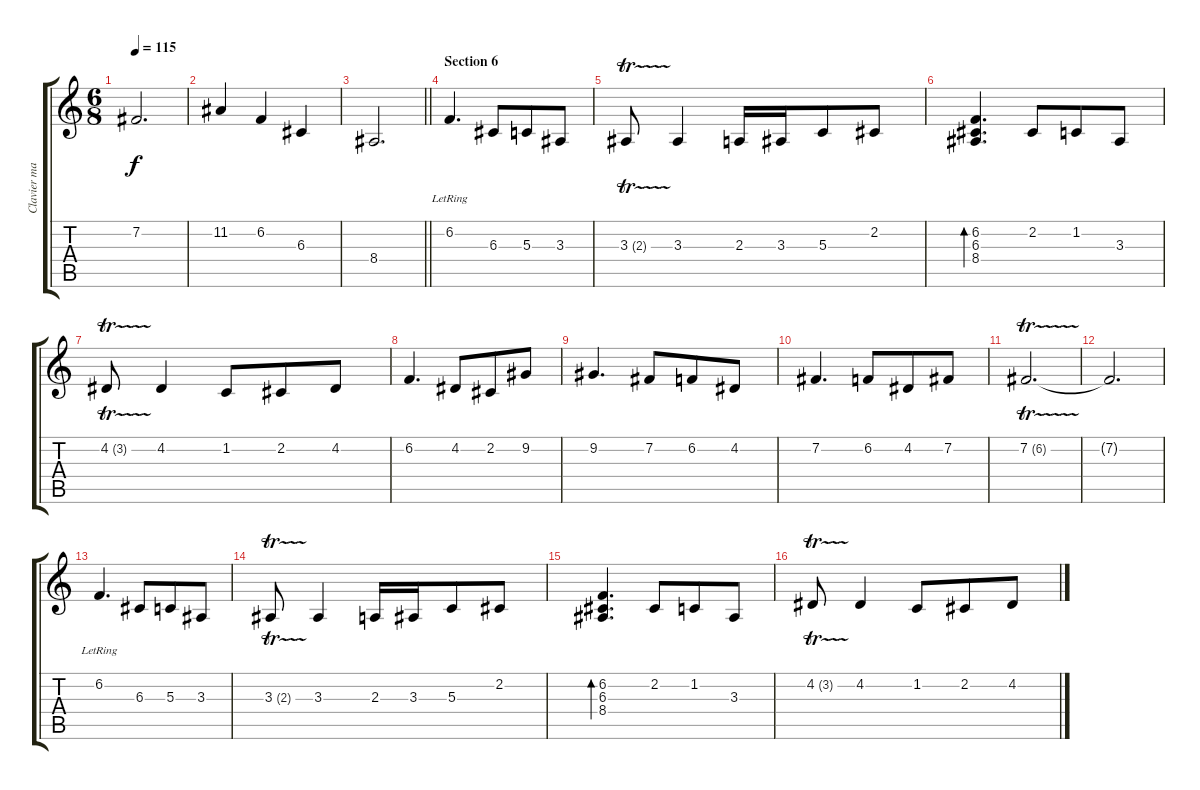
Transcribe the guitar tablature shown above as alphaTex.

\track ("Clavier main Droite" "Clavier ma") {instrument harpsichord}
\staff {score tabs}
\tuning (E4 B3 G3 D3 A2 E2) {hide}
\ts (6 8)
\tempo 115
\clef g2
\ks c
7.2{t}.2{d dy f} |
11.2.4 6.2.4 6.3.4 |
\barLineRight lightlight
8.4.2{d} |
\section ("" "Section 6")
6.2{lr}.4{d} 6.3.8 5.3.8 3.3.8 |
3.3{tr (2 32)}.8 3.3.4 2.3.16 3.3.16 5.3.8 2.2.8 |
(6.2 6.3 8.4).4{d bd 480} 2.2.8 1.2.8 3.3.8 |
4.2{tr (3 32)}.8 4.2.4 1.2.8 2.2.8 4.2.8 |
6.2.4{d} 4.2.8 2.2.8 9.2.8 |
9.2.4{d} 7.2.8 6.2.8 4.2.8 |
7.2.4{d} 6.2.8 4.2.8 7.2.8 |
7.2{tr (6 32)}.2{d} |
7.2{t}.2{d} |
6.2{lr}.4{d} 6.3.8 5.3.8 3.3.8 |
3.3{tr (2 32)}.8 3.3.4 2.3.16 3.3.16 5.3.8 2.2.8 |
(6.2 6.3 8.4).4{d bd 480} 2.2.8 1.2.8 3.3.8 |
4.2{tr (3 32)}.8 4.2.4 1.2.8 2.2.8 4.2.8
